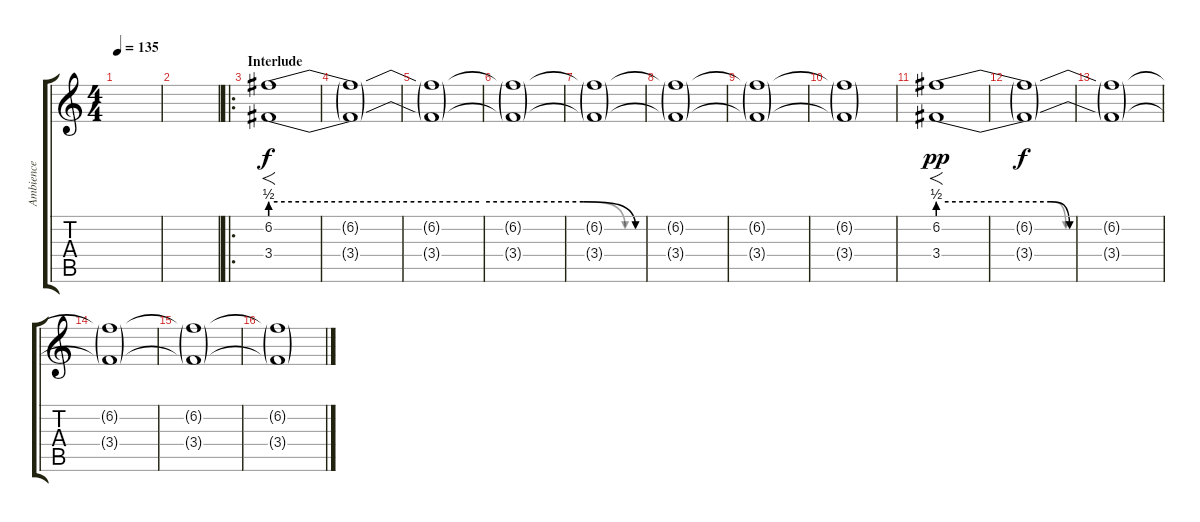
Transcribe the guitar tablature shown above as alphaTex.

\track ("Ambience" "Ambience") {instrument fx6goblins}
\staff {score tabs}
\tuning (E5 B4 G4 D4 A3 E3) {hide}
\ts (4 4)
\tempo 135
\clef g2
\ks c
|
|
\ro
\section ("" "Interlude")
(6.2{be (custom 0 2 20 2 30 2 35 0 40 0 60 0)} 3.4{be (custom 0 2 20 2 30 2 34 0 40 0 60 0)}).1{f} |
(6.2{t} 3.4{t}).1{dy f} |
(6.2{t} 3.4{t}).1 |
(6.2{t} 3.4{t}).1 |
(6.2{t} 3.4{t}).1 |
(6.2{t} 3.4{t}).1 |
(6.2{t} 3.4{t}).1 |
(6.2{t} 3.4{t}).1 |
(6.2{be (custom 0 2 20 2 30 2 35 0 40 0 60 0)} 3.4{be (custom 0 2 20 2 30 2 34 0 40 0 60 0)}).1{f dy pp} |
(6.2{t} 3.4{t}).1{dy f} |
(6.2{t} 3.4{t}).1 |
(6.2{t} 3.4{t}).1 |
(6.2{t} 3.4{t}).1 |
(6.2{t} 3.4{t}).1
